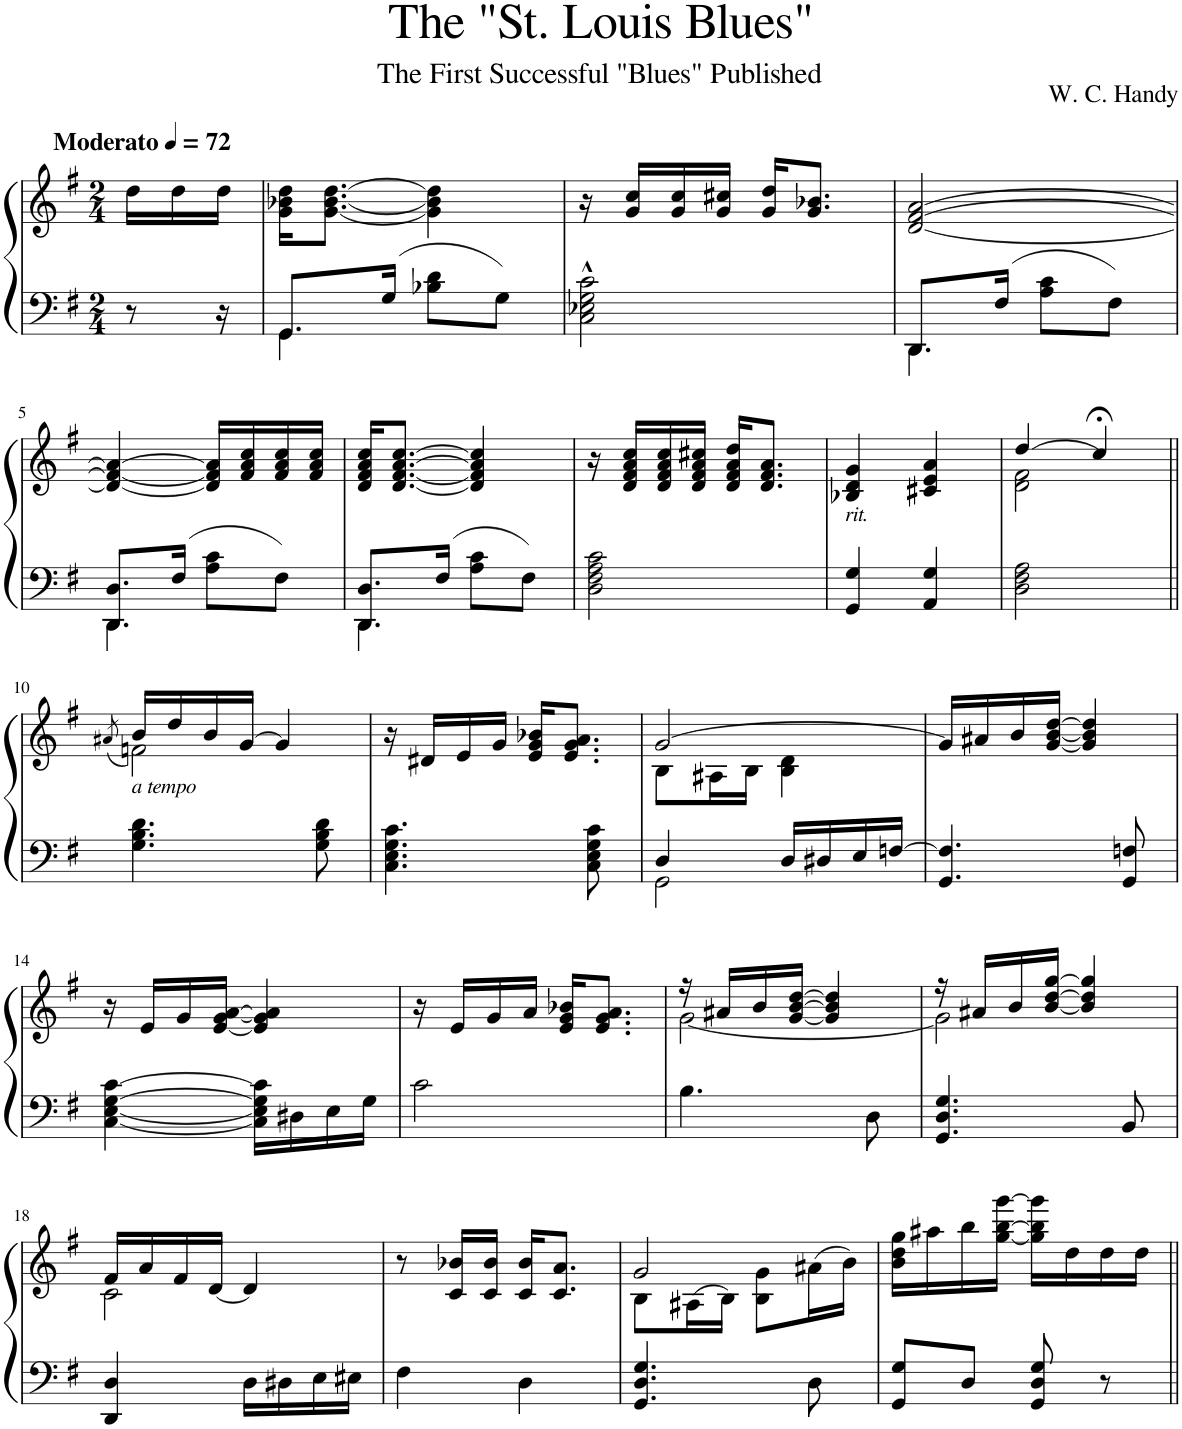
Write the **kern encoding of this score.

**kern	**kern
*part1	*part1
*staff2	*staff1
*I"Piano	*
*I'Pno.	*
*clefF4	*clefG2
*k[f#]	*k[f#]
*M2/4	*M2/4
*MM72	*MM72
=1	=1
!	!LO:TX:a:B:t=Moderato
8r	16dd\LL
.	16dd\
16r	16dd\JJ
=2	=2
*^	*
8.GG/L	4.GG\	16g\ 16b-X\ 16dd\KL
.	.	[8.g\ [<8.b-\ [8.dd\J
16G/Jk	.	.
8B-X\ 8d\L	.	4g\] 4b-\] 4dd\]
8G\J	8ryy	.
*v	*v	*
=3	=3
2C\^^ 2E-X\^^ 2G\^^ 2c\^^	16r
.	16g/ 16cc/LL
.	16g/ 16cc/
.	16g/ 16cc#X/JJ
.	16g/ 16dd/KL
.	8.g/ 8.b-X/J
=4	=4
*^	*
8.DD/L	4.DD\	[2d/ [>2f#/ [2a/
16F#/Jk	.	.
8A\ 8c\L	.	.
8F#\J	8ryy	.
!!LO:LB:g=z
=5	=5	=5
8.DD/ 8.D/L	4.DD\	4d/_ 4f#/_ 4a/_
16F#/Jk	.	.
8A\ 8c\L	.	16d/] 16f#/] 16a/]LL
.	.	16f#/ 16a/ 16cc/
8F#\J	8ryy	16f#/ 16a/ 16cc/
.	.	16f#/ 16a/ 16cc/JJ
=6	=6	=6
8.DD/ 8.D/L	4.DD\	16d/ 16f#/ 16a/ 16cc/KL
.	.	[8.d/ [8.f#/ [>8.a/ [8.cc/J
16F#/Jk	.	.
8A\ 8c\L	.	4d/] 4f#/] 4a/] 4cc/]
8F#\J	8ryy	.
*v	*v	*
=7	=7
2D\ 2F#\ 2A\ 2c\	16r
.	16d/ 16f#/ 16a/ 16cc/LL
.	16d/ 16f#/ 16a/ 16cc/
.	16d/ 16f#/ 16a/ 16cc#X/JJ
.	16d/ 16f#/ 16a/ 16dd/KL
.	8.d/ 8.f#/ 8.a/J
=8	=8
!LO:TX:a:i:t=rit.	!
4GG/ 4G/	4B-X/ 4d/ 4g/
4AA/ 4G/	4c#X/ 4e/ 4a/
=9	=9
*	*^
2D\ 2F#\ 2A\	(4dd/	2d\ 2f#\
.	4cc;</)	.
!!LO:LB:g=z	!!
=10||	=10||	=10||
.	(8qa#X/	.
!LO:TX:a:i:t=a tempo	!	!
4.G\ 4.B\ 4.d\	16b/LL	2fn\)
.	16dd/	.
.	16b/	.
.	[16g/JJ	.
.	4g/]	.
8G\ 8B\ 8d\	.	.
*	*v	*v
=11	=11
4.C\ 4.E\ 4.G\ 4.c\	16r
.	16d#X/LL
.	16e/
.	16g/JJ
.	16e/ 16g/ 16b-X/KL
.	8.e/ 8.g/ 8.a/J
8C\ 8E\ 8G\ 8c\	.
=12	=12
*^	*^
4D/	2GG\	[2g/	8B\L
.	.	.	16A#X\L
.	.	.	16B\JJ
16D/LL	.	.	4B\ 4d\
16D#X/	.	.	.
16E/	.	.	.
[16Fn/JJ	.	.	.
*v	*v	*	*
*	*v	*v
=13	=13
4.GG/ 4.F/]	16g/LL]
.	16a#X/
.	16b/
.	[16g/ [<16b/ [>16dd/JJ
.	4g/] 4b/] 4dd/]
8GG/ 8Fn/	.
!!LO:LB:g=z
=14	=14
[4C\ [<4E\ [4G\ [4c\	16r
.	16e/LL
.	16g/
.	[16e/ [16g/ [16a/JJ
16C\] 16E\] 16G\] 16c\]LL	4e/] 4g/] 4a/]
16D#X\	.
16E\	.
16G\JJ	.
=15	=15
2c\	16r
.	16e/LL
.	16g/
.	16a/JJ
.	16e/ 16g/ 16b-X/KL
.	8.e/ 8.g/ 8.a/J
=16	=16
*	*^
4.B\	16r	[2g\
.	16a#X/LL	.
.	16b/	.
.	[<16g/ [>16b/ [16dd/JJ	.
.	4g/] 4b/] 4dd/]	.
8D\	.	.
=17	=17	=17
4.GG/ 4.D/ 4.G/	16r	2g\]
.	16a#X/LL	.
.	16b/	.
.	[<16b/ [16dd/ [16gg/JJ	.
.	4b/] 4dd/] 4gg/]	.
8BB/	.	.
!!LO:LB:g=z	!!
=18	=18	=18
4DD/ 4D/	16f#/LL	2c\
.	16a/	.
.	16f#/	.
.	[<16d/JJ	.
16D\LL	4d/]	.
16D#X\	.	.
16E\	.	.
16E#X\JJ	.	.
*	*v	*v
=19	=19
4F#\	8r
.	16c/ 16b-X/LL
.	16c/ 16b-/JJ
4D\	16c/ 16b-/KL
.	8.c/ 8.a/J
=20	=20
*	*^
4.GG/ 4.D/ 4.G/	2g/	8B\L
.	.	(>16A#X\L
.	.	16B\JJ)
.	.	8B\ 8g\L
8D\	.	(>16a#X\L
.	.	16b\JJ)
*	*v	*v
=21	=21
8GG/ 8G/L	16b\ 16dd\ 16gg\LL
.	16aa#X\
8D/J	16bb\
.	[<16gg\ [>16bb\ [>16ggg\JJ
8GG/ 8D/ 8G/	16gg\] 16bb\] 16ggg\]LL
.	16dd\
8r	16dd\
.	16dd\JJ
=||	=||
*-	*-
